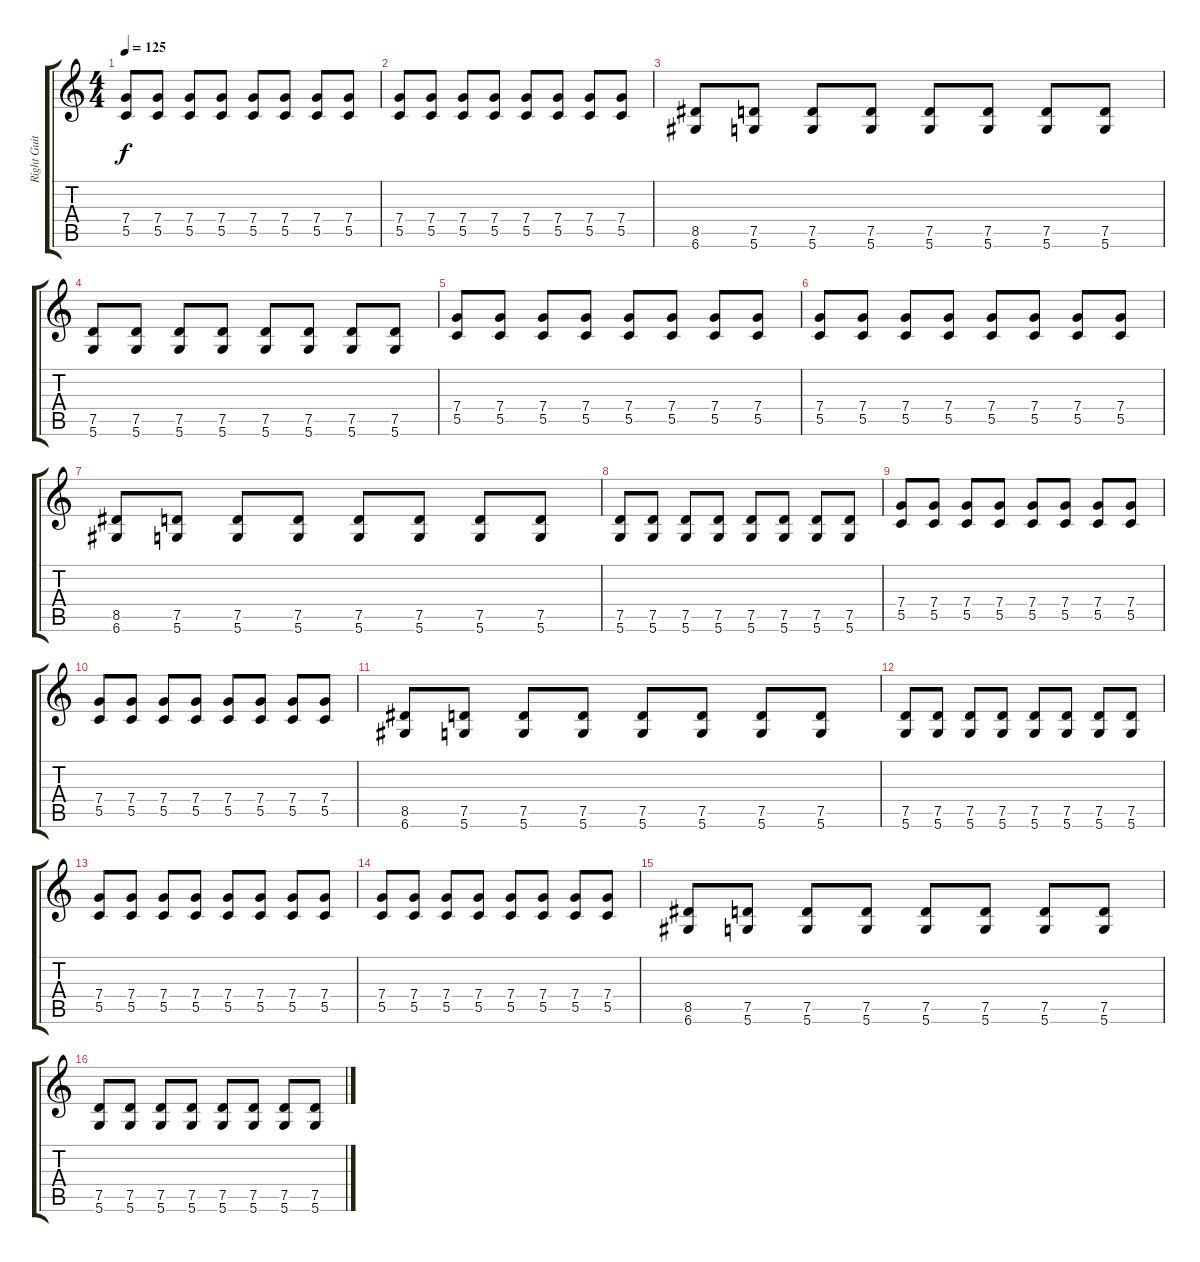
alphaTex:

\track ("Right Guitar" "Right Guit") {instrument distortionguitar}
\staff {score tabs}
\tuning (D4 A3 F3 C3 G2 D2) {hide}
\ts (4 4)
\tempo 125
\clef g2
\ks c
(7.4 5.5).8{dy f} (7.4 5.5).8 (7.4 5.5).8 (7.4 5.5).8 (7.4 5.5).8 (7.4 5.5).8 (7.4 5.5).8 (7.4 5.5).8 |
(7.4 5.5).8 (7.4 5.5).8 (7.4 5.5).8 (7.4 5.5).8 (7.4 5.5).8 (7.4 5.5).8 (7.4 5.5).8 (7.4 5.5).8 |
(8.5 6.6).8 (7.5 5.6).8 (7.5 5.6).8 (7.5 5.6).8 (7.5 5.6).8 (7.5 5.6).8 (7.5 5.6).8 (7.5 5.6).8 |
(7.5 5.6).8 (7.5 5.6).8 (7.5 5.6).8 (7.5 5.6).8 (7.5 5.6).8 (7.5 5.6).8 (7.5 5.6).8 (7.5 5.6).8 |
(7.4 5.5).8 (7.4 5.5).8 (7.4 5.5).8 (7.4 5.5).8 (7.4 5.5).8 (7.4 5.5).8 (7.4 5.5).8 (7.4 5.5).8 |
(7.4 5.5).8 (7.4 5.5).8 (7.4 5.5).8 (7.4 5.5).8 (7.4 5.5).8 (7.4 5.5).8 (7.4 5.5).8 (7.4 5.5).8 |
(8.5 6.6).8 (7.5 5.6).8 (7.5 5.6).8 (7.5 5.6).8 (7.5 5.6).8 (7.5 5.6).8 (7.5 5.6).8 (7.5 5.6).8 |
(7.5 5.6).8 (7.5 5.6).8 (7.5 5.6).8 (7.5 5.6).8 (7.5 5.6).8 (7.5 5.6).8 (7.5 5.6).8 (7.5 5.6).8 |
(7.4 5.5).8 (7.4 5.5).8 (7.4 5.5).8 (7.4 5.5).8 (7.4 5.5).8 (7.4 5.5).8 (7.4 5.5).8 (7.4 5.5).8 |
(7.4 5.5).8 (7.4 5.5).8 (7.4 5.5).8 (7.4 5.5).8 (7.4 5.5).8 (7.4 5.5).8 (7.4 5.5).8 (7.4 5.5).8 |
(8.5 6.6).8 (7.5 5.6).8 (7.5 5.6).8 (7.5 5.6).8 (7.5 5.6).8 (7.5 5.6).8 (7.5 5.6).8 (7.5 5.6).8 |
(7.5 5.6).8 (7.5 5.6).8 (7.5 5.6).8 (7.5 5.6).8 (7.5 5.6).8 (7.5 5.6).8 (7.5 5.6).8 (7.5 5.6).8 |
(7.4 5.5).8 (7.4 5.5).8 (7.4 5.5).8 (7.4 5.5).8 (7.4 5.5).8 (7.4 5.5).8 (7.4 5.5).8 (7.4 5.5).8 |
(7.4 5.5).8 (7.4 5.5).8 (7.4 5.5).8 (7.4 5.5).8 (7.4 5.5).8 (7.4 5.5).8 (7.4 5.5).8 (7.4 5.5).8 |
(8.5 6.6).8 (7.5 5.6).8 (7.5 5.6).8 (7.5 5.6).8 (7.5 5.6).8 (7.5 5.6).8 (7.5 5.6).8 (7.5 5.6).8 |
(7.5 5.6).8 (7.5 5.6).8 (7.5 5.6).8 (7.5 5.6).8 (7.5 5.6).8 (7.5 5.6).8 (7.5 5.6).8 (7.5 5.6).8
